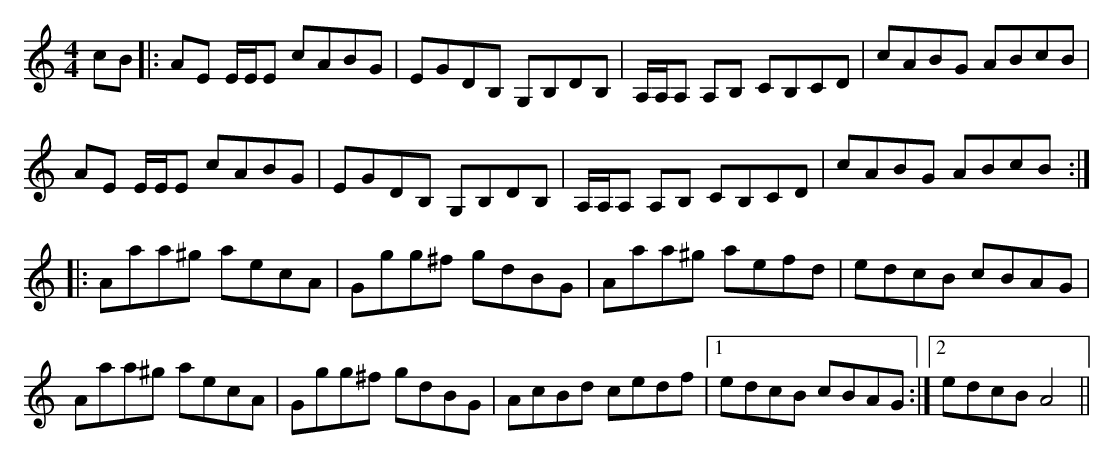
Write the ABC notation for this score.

X:1
M:4/4
K:Ddor
cB|: AE E/E/E cABG | EGDB, G,B,DB, | A,/A,/A, A,B, CB,CD | cABG ABcB |
AE E/E/E cABG | EGDB, G,B,DB, | A,/A,/A, A,B, CB,CD | cABG ABcB :|
|: Aaa^g aecA|Ggg^f gdBG | Aaa^g aefd | edcB cBAG |
Aaa^g aecA | Ggg^f gdBG | AcBd cedf |1 edcB cBAG :|2 edcB A4||
